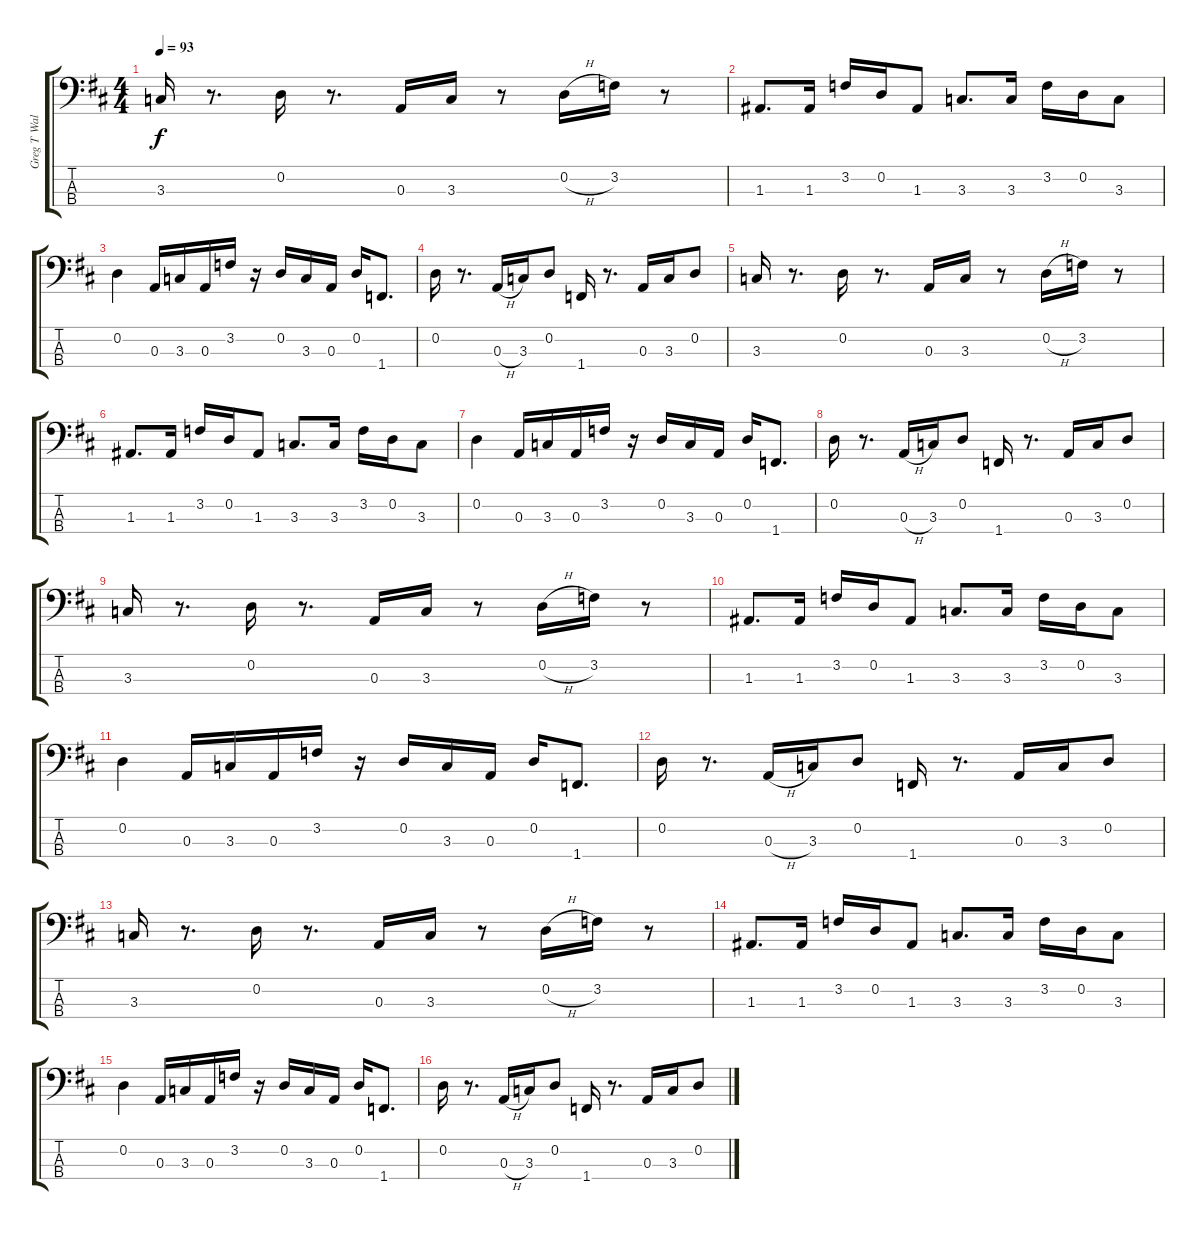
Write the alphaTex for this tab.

\track ("Greg T Walker Bass" "Greg T Wal") {instrument electricbassfinger}
\staff {score tabs}
\tuning (G2 D2 A1 E1) {hide}
\ts (4 4)
\tempo 93
\clef f4
\ks bminor
3.3.16{dy f} r.8{d} 0.2.16 r.8{d} 0.3.16 3.3.16 r.8 0.2{h}.16 3.2.16 r.8 |
1.3.8{d} 1.3.16 3.2.16 0.2.16 1.3.8 3.3.8{d} 3.3.16 3.2.16 0.2.16 3.3.8 |
0.2.4 0.3.16 3.3.16 0.3.16 3.2.16 r.16 0.2.16 3.3.16 0.3.16 0.2.16 1.4.8{d} |
0.2.16 r.8{d} 0.3{h}.16 3.3.16 0.2.8 1.4.16 r.8{d} 0.3.16 3.3.16 0.2.8 |
3.3.16 r.8{d} 0.2.16 r.8{d} 0.3.16 3.3.16 r.8 0.2{h}.16 3.2.16 r.8 |
1.3.8{d} 1.3.16 3.2.16 0.2.16 1.3.8 3.3.8{d} 3.3.16 3.2.16 0.2.16 3.3.8 |
0.2.4 0.3.16 3.3.16 0.3.16 3.2.16 r.16 0.2.16 3.3.16 0.3.16 0.2.16 1.4.8{d} |
0.2.16 r.8{d} 0.3{h}.16 3.3.16 0.2.8 1.4.16 r.8{d} 0.3.16 3.3.16 0.2.8 |
3.3.16 r.8{d} 0.2.16 r.8{d} 0.3.16 3.3.16 r.8 0.2{h}.16 3.2.16 r.8 |
1.3.8{d} 1.3.16 3.2.16 0.2.16 1.3.8 3.3.8{d} 3.3.16 3.2.16 0.2.16 3.3.8 |
0.2.4 0.3.16 3.3.16 0.3.16 3.2.16 r.16 0.2.16 3.3.16 0.3.16 0.2.16 1.4.8{d} |
0.2.16 r.8{d} 0.3{h}.16 3.3.16 0.2.8 1.4.16 r.8{d} 0.3.16 3.3.16 0.2.8 |
3.3.16 r.8{d} 0.2.16 r.8{d} 0.3.16 3.3.16 r.8 0.2{h}.16 3.2.16 r.8 |
1.3.8{d} 1.3.16 3.2.16 0.2.16 1.3.8 3.3.8{d} 3.3.16 3.2.16 0.2.16 3.3.8 |
0.2.4 0.3.16 3.3.16 0.3.16 3.2.16 r.16 0.2.16 3.3.16 0.3.16 0.2.16 1.4.8{d} |
0.2.16 r.8{d} 0.3{h}.16 3.3.16 0.2.8 1.4.16 r.8{d} 0.3.16 3.3.16 0.2.8
